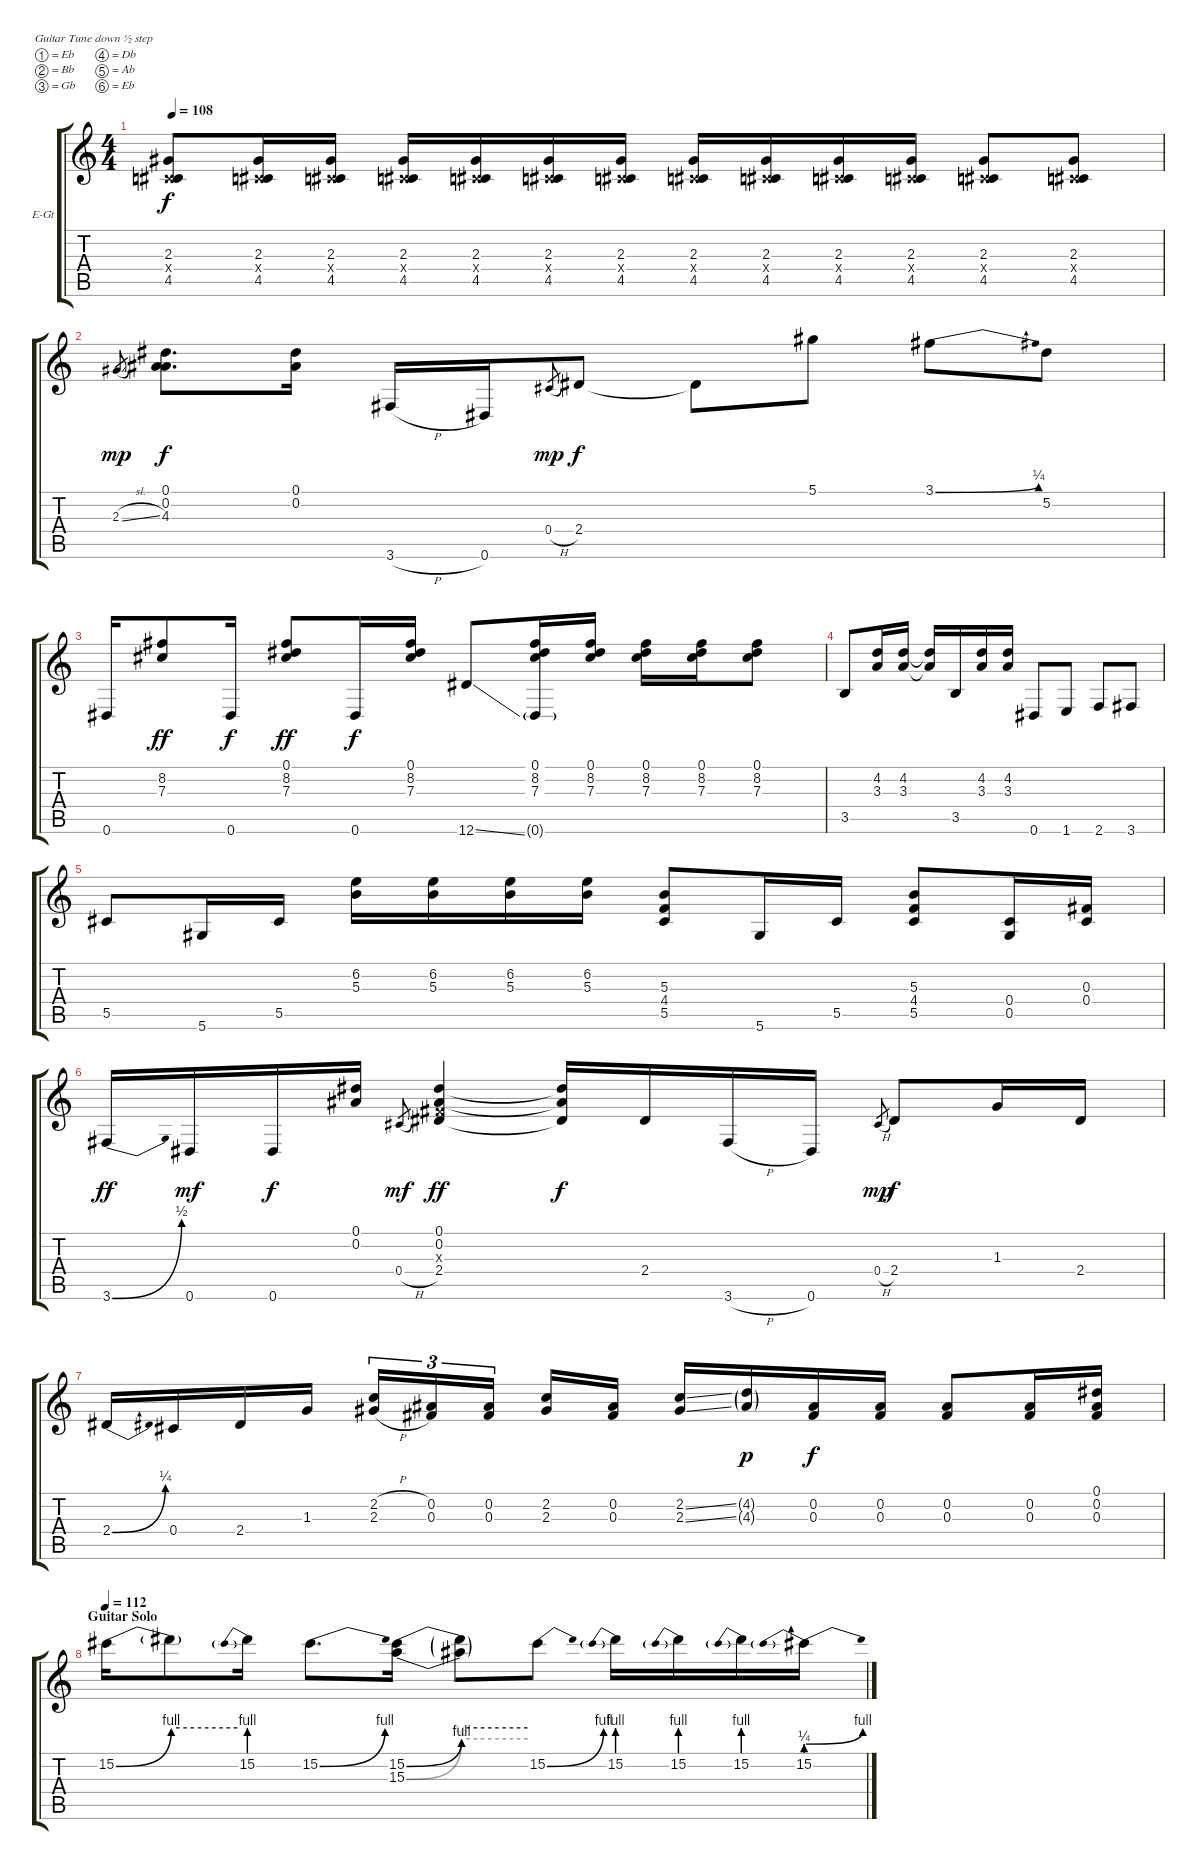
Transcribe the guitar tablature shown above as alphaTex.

\bracketExtendMode groupsimilarinstruments
\firstSystemTrackNameOrientation horizontal
\otherSystemsTrackNameOrientation horizontal
\track ("Guitar (Jimi Hendrix)" "E-Gt") {instrument overdrivenguitar}
\staff {score tabs}
\tuning (Eb4 Bb3 Gb3 Db3 Ab2 Eb2)
\ts (4 4)
\tempo 108
\clef g2
\ks c
(2.3 0.4{x} 4.5).8{dy f} (2.3 0.4{x} 4.5).16 (2.3 0.4{x} 4.5).16 (2.3 0.4{x} 4.5).16 (2.3 0.4{x} 4.5).16 (2.3 0.4{x} 4.5).16 (2.3 0.4{x} 4.5).16 (2.3 0.4{x} 4.5).16 (2.3 0.4{x} 4.5).16 (2.3 0.4{x} 4.5).16 (2.3 0.4{x} 4.5).16 (2.3 0.4{x} 4.5).8 (2.3 0.4{x} 4.5).8 |
2.3{sl}.8{gr dy mp} (0.1 0.2 4.3).8{d dy f} (0.1 0.2).16 3.6{h}.16 0.6.16 0.4{h}.8{gr dy mp} 2.4.8{dy f} 2.4{t}.8 5.1.8 3.1{be (bend 0 0 60 1)}.8 5.2.8 |
0.6.16 (8.2 7.3).8{dy ff} 0.6.16{dy f} (0.1 8.2 7.3).8{dy ff} 0.6.16{dy f} (0.1 8.2 7.3).16 12.6{ss}.8 (0.1 8.2 7.3 0.6{g}).16 (0.1 8.2 7.3).16 (0.1 8.2 7.3).16 (0.1 8.2 7.3).16 (0.1 8.2 7.3).8 |
3.5.8 (4.2 3.3).16 (4.2 3.3).16 (4.2{t} 3.3{t}).16 3.5.16 (4.2 3.3).16 (4.2 3.3).16 0.6.8 1.6.8 2.6.8 3.6.8 |
5.5.8 5.6.16 5.5.16 (6.2 5.3).16 (6.2 5.3).16 (6.2 5.3).16 (6.2 5.3).16 (5.3 4.4 5.5).8 5.6.16 5.5.16 (5.3 4.4 5.5).8 (0.4 0.5).16 (0.3 0.4).16 |
3.6{be (bend 0 0 60 2)}.16{dy ff} 0.6.16{dy mf} 0.6.16{dy f} (0.1 0.2).16 0.4{h}.8{gr dy mf} (0.1 0.2 0.3{x} 2.4).4{dy ff} (0.1{t} 0.2{t} 2.4{t}).16{dy f} 2.4.16 3.6{h}.16 0.6.16 0.4{h}.8{gr dy mp} 2.4.8{dy f} 1.3.16 2.4.16 |
2.4{be (bend 0 0 60 1)}.16 0.4.16 2.4.16 1.3.16 (2.2{h} 2.3{h}).16{tu (3 2)} (0.2 0.3).16{tu (3 2)} (0.2 0.3).16{tu (3 2)} (2.2 2.3).16 (0.2 0.3).16 (2.2{ss} 2.3{ss}).16 (4.2{g} 4.3{g}).16{dy p} (0.2 0.3).16{dy f} (0.2 0.3).16 (0.2 0.3).8 (0.2 0.3).16 (0.1 0.2 0.3).16 |
\section ("" "Guitar Solo")
\tempo 112
15.2{be (bend 0 0 60 4)}.16 15.2{be (hold 0 4 60 4) t}.8 15.2{be (prebend 0 4 60 4)}.16 15.2{be (bend 0 0 60 4)}.8{d} (15.2{be (bend 0 0 60 4)} 15.3{be (bend 0 0 60 2)}).16 (15.2{be (hold 0 4 60 4) t} 15.3{be (hold 0 2 60 2) t}).8 15.2{be (bend 0 0 60 4)}.8 15.2{be (prebend 0 4 60 4)}.16 15.2{be (prebend 0 4 60 4)}.16 15.2{be (prebend 0 4 60 4)}.16 15.2{be (prebendbend 0 1 60 4)}.16
